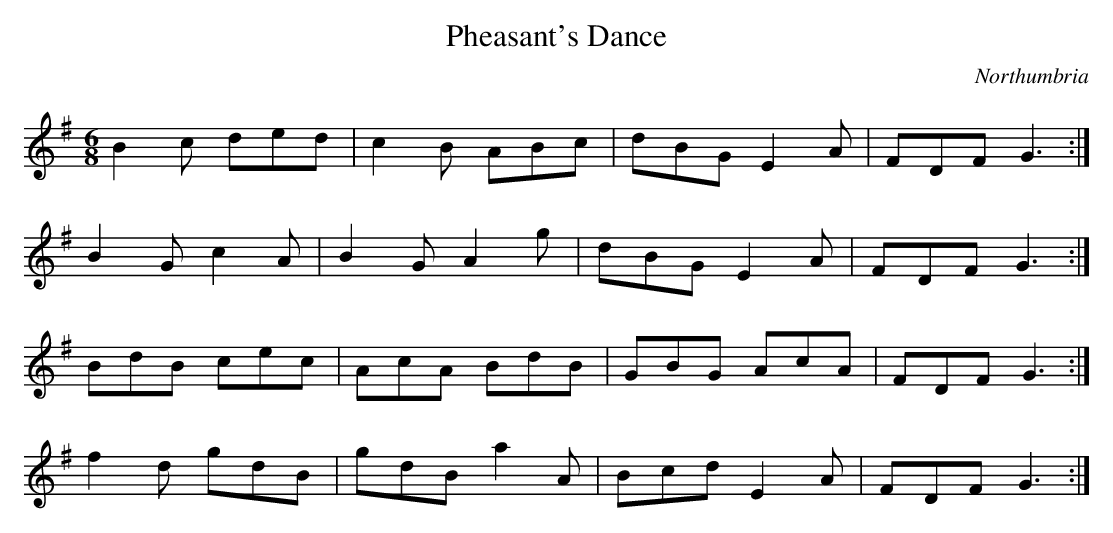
X:1
T:Pheasant's Dance
O:Northumbria
M:6/8
L:1/8
K:G
B2 c ded|c2 B ABc|dBG E2 A|FDF G3:|
B2 G c2 A|B2 G A2 g|dBG E2 A|FDF G3:|
BdB cec|AcA BdB|GBG AcA|FDF G3:|
f2 d gdB|gdB a2 A|Bcd E2 A|FDF G3:|
